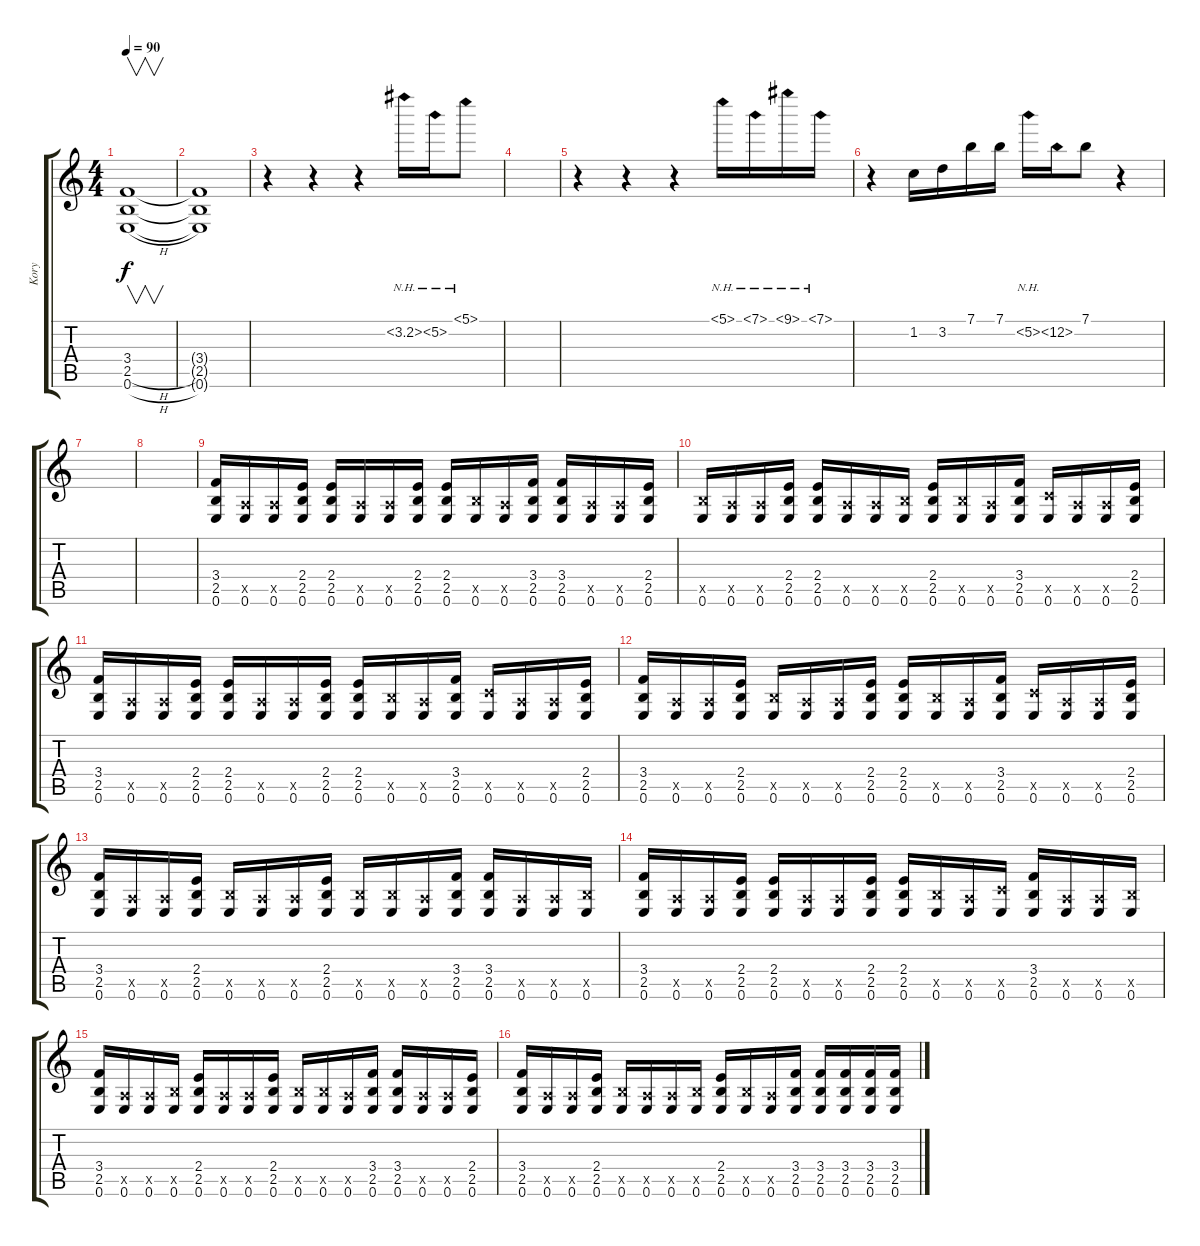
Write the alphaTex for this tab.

\track ("Kory" "Kory") {instrument distortionguitar}
\staff {score tabs}
\tuning (E4 B3 G3 D3 A2 E2) {hide}
\ts (4 4)
\tempo 90
\clef g2
\ks c
(3.4 2.5{h} 0.6{h}).1{v dy f instrument distortionguitar} |
(3.4{t} 2.5{t} 0.6{t}).1 |
r.4 r.4 r.4 3.2{nh}.16 5.2{nh}.16 5.1{nh}.8 |
|
r.4 r.4 r.4 5.1{nh}.16 7.1{nh}.16 9.1{nh}.16 7.1{nh}.16 |
r.4 1.2.16 3.2.16 7.1.16 7.1.16 5.2{nh}.16 6.2{nh}.16 7.1.8 r.4 |
|
|
(3.4 2.5 0.6).16 (0.5{x} 0.6).16 (0.5{x} 0.6).16 (2.4 2.5 0.6).16 (2.4 2.5 0.6).16 (0.5{x} 0.6).16 (0.5{x} 0.6).16 (2.4 2.5 0.6).16 (2.4 2.5 0.6).16 (2.5{x} 0.6).16 (0.5{x} 0.6).16 (3.4 2.5 0.6).16 (3.4 2.5 0.6).16 (0.5{x} 0.6).16 (0.5{x} 0.6).16 (2.4 2.5 0.6).16 |
(2.5{x} 0.6).16 (0.5{x} 0.6).16 (0.5{x} 0.6).16 (2.4 2.5 0.6).16 (2.4 2.5 0.6).16 (0.5{x} 0.6).16 (0.5{x} 0.6).16 (2.5{x} 0.6).16 (2.4 2.5 0.6).16 (2.5{x} 0.6).16 (0.5{x} 0.6).16 (3.4 2.5 0.6).16 (3.5{x} 0.6).16 (0.5{x} 0.6).16 (0.5{x} 0.6).16 (2.4 2.5 0.6).16 |
(3.4 2.5 0.6).16 (0.5{x} 0.6).16 (0.5{x} 0.6).16 (2.4 2.5 0.6).16 (2.4 2.5 0.6).16 (0.5{x} 0.6).16 (0.5{x} 0.6).16 (2.4 2.5 0.6).16 (2.4 2.5 0.6).16 (2.5{x} 0.6).16 (0.5{x} 0.6).16 (3.4 2.5 0.6).16 (3.5{x} 0.6).16 (0.5{x} 0.6).16 (0.5{x} 0.6).16 (2.4 2.5 0.6).16 |
(3.4 2.5 0.6).16 (0.5{x} 0.6).16 (0.5{x} 0.6).16 (2.4 2.5 0.6).16 (2.5{x} 0.6).16 (0.5{x} 0.6).16 (0.5{x} 0.6).16 (2.4 2.5 0.6).16 (2.4 2.5 0.6).16 (2.5{x} 0.6).16 (0.5{x} 0.6).16 (3.4 2.5 0.6).16 (3.5{x} 0.6).16 (0.5{x} 0.6).16 (0.5{x} 0.6).16 (2.4 2.5 0.6).16 |
(3.4 2.5 0.6).16 (0.5{x} 0.6).16 (0.5{x} 0.6).16 (2.4 2.5 0.6).16 (2.5{x} 0.6).16 (0.5{x} 0.6).16 (0.5{x} 0.6).16 (2.4 2.5 0.6).16 (2.5{x} 0.6).16 (2.5{x} 0.6).16 (0.5{x} 0.6).16 (3.4 2.5 0.6).16 (3.4 2.5 0.6).16 (0.5{x} 0.6).16 (0.5{x} 0.6).16 (2.5{x} 0.6).16 |
(3.4 2.5 0.6).16 (0.5{x} 0.6).16 (0.5{x} 0.6).16 (2.4 2.5 0.6).16 (2.4 2.5 0.6).16 (0.5{x} 0.6).16 (0.5{x} 0.6).16 (2.4 2.5 0.6).16 (2.4 2.5 0.6).16 (2.5{x} 0.6).16 (0.5{x} 0.6).16 (3.5{x} 0.6).16 (3.4 2.5 0.6).16 (0.5{x} 0.6).16 (0.5{x} 0.6).16 (2.5{x} 0.6).16 |
(3.4 2.5 0.6).16 (0.5{x} 0.6).16 (0.5{x} 0.6).16 (2.5{x} 0.6).16 (2.4 2.5 0.6).16 (0.5{x} 0.6).16 (0.5{x} 0.6).16 (2.4 2.5 0.6).16 (2.5{x} 0.6).16 (2.5{x} 0.6).16 (0.5{x} 0.6).16 (3.4 2.5 0.6).16 (3.4 2.5 0.6).16 (0.5{x} 0.6).16 (0.5{x} 0.6).16 (2.4 2.5 0.6).16 |
(3.4 2.5 0.6).16 (0.5{x} 0.6).16 (0.5{x} 0.6).16 (2.4 2.5 0.6).16 (2.5{x} 0.6).16 (0.5{x} 0.6).16 (0.5{x} 0.6).16 (2.5{x} 0.6).16 (2.4 2.5 0.6).16 (2.5{x} 0.6).16 (0.5{x} 0.6).16 (3.4 2.5 0.6).16 (3.4 2.5 0.6).16 (3.4 2.5 0.6).16 (3.4 2.5 0.6).16 (3.4 2.5 0.6).16
